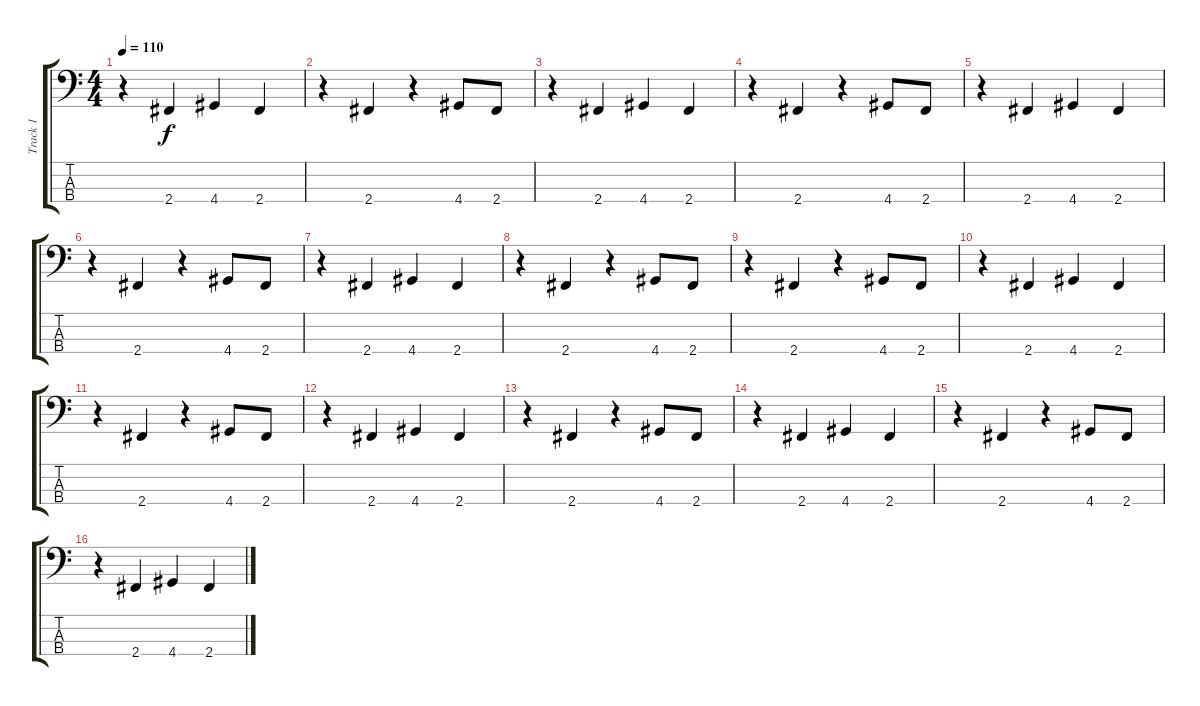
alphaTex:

\track ("Track 1" "Track 1") {instrument electricbasspick}
\staff {score tabs}
\tuning (G2 D2 A1 E1) {hide}
\ts (4 4)
\tempo 110
\clef f4
\ks c
r.4{dy f} 2.4.4 4.4.4 2.4.4 |
r.4 2.4.4 r.4 4.4.8 2.4.8 |
r.4 2.4.4 4.4.4 2.4.4 |
r.4 2.4.4 r.4 4.4.8 2.4.8 |
r.4 2.4.4 4.4.4 2.4.4 |
r.4 2.4.4 r.4 4.4.8 2.4.8 |
r.4 2.4.4 4.4.4 2.4.4 |
r.4 2.4.4 r.4 4.4.8 2.4.8 |
r.4 2.4.4 r.4 4.4.8 2.4.8 |
r.4 2.4.4 4.4.4 2.4.4 |
r.4 2.4.4 r.4 4.4.8 2.4.8 |
r.4 2.4.4 4.4.4 2.4.4 |
r.4 2.4.4 r.4 4.4.8 2.4.8 |
r.4 2.4.4 4.4.4 2.4.4 |
r.4 2.4.4 r.4 4.4.8 2.4.8 |
r.4 2.4.4 4.4.4 2.4.4
